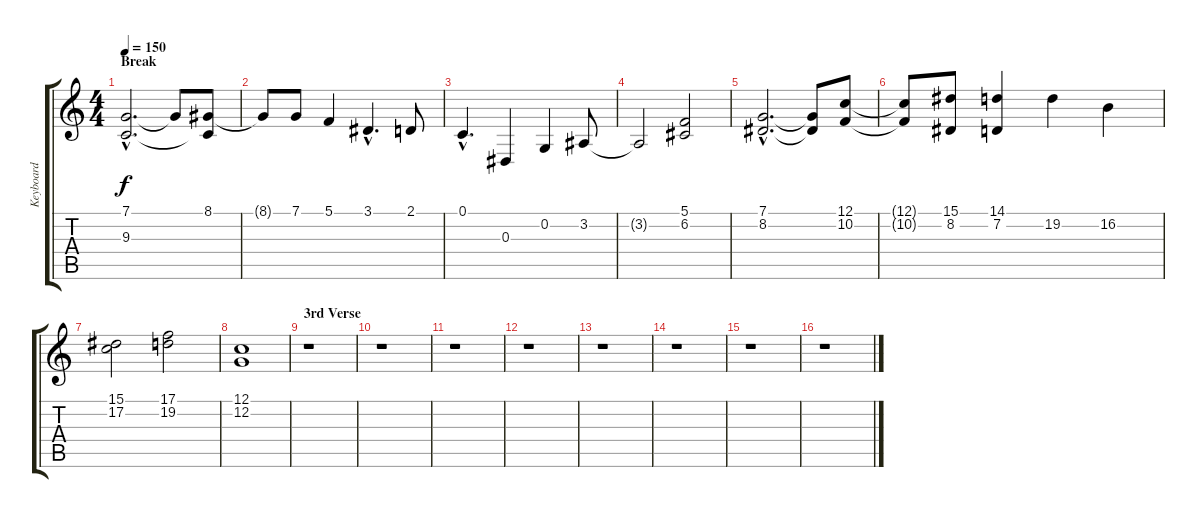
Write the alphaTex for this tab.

\track ("Keyboard" "Keyboard") {instrument tremolostrings}
\staff {score tabs}
\tuning (C4 G3 Eb3 Bb2 F2 C2) {hide}
\ts (4 4)
\section ("" "Break")
\tempo 150
\clef g2
\ks c
(7.1{hac} 9.3{hac}).2{d dy f volume 12} 7.1{t}.8 (8.1 9.3{t}).8 |
8.1{t}.8 7.1.8 5.1.4 3.1{hac}.4{d} 2.1.8 |
0.1{hac}.4{d} 0.3.4 0.2.4 3.2.8 |
3.2{t}.2 (5.1 6.2).2 |
(7.1{hac} 8.2{hac}).2{d} (7.1{t} 8.2{t}).8 (12.1 10.2).8 |
(12.1{t} 10.2{t}).8 (15.1 8.2).8 (14.1 7.2).4 19.2.4 16.2.4 |
(15.1 17.2).2 (17.1 19.2).2 |
(12.1 12.2).1 |
\section ("" "3rd Verse")
r.1 |
r.1 |
r.1 |
r.1 |
r.1 |
r.1 |
r.1 |
r.1
